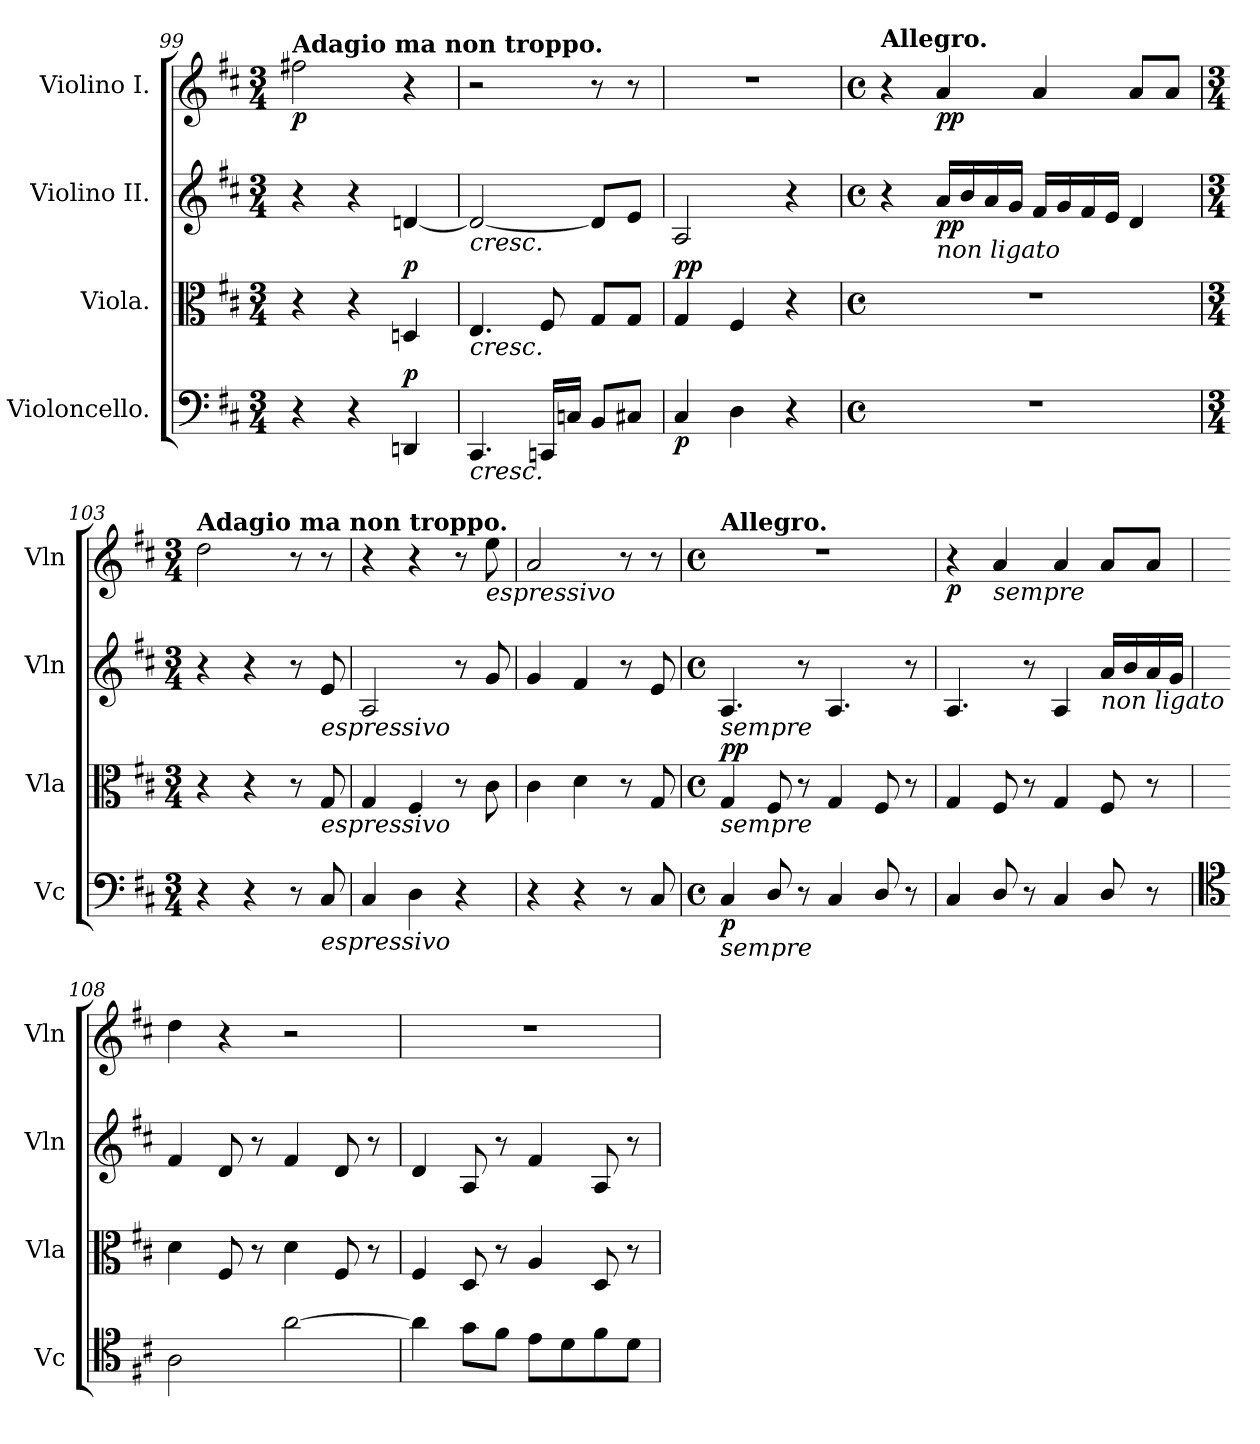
**kern	**dynam	**kern	**dynam	**kern	**dynam	**kern	**dynam
*part4	*part4	*part3	*part3	*part2	*part2	*part1	*part1
*staff4	*staff4	*staff3	*staff3	*staff2	*staff2	*staff1	*staff1
*I"Violoncello.	*	*I"Viola.	*	*I"Violino II.	*	*I"Violino I.	*
*I'Vc	*	*I'Vla	*	*I'Vln	*	*I'Vln	*
!!LO:PB:g=z
*clefF4	*	*clefC3	*	*clefG2	*	*clefG2	*
*k[f#c#]	*	*k[f#c#]	*	*k[f#c#]	*	*k[f#c#]	*
*D:	*	*D:	*	*D:	*	*D:	*
*M3/4	*	*M3/4	*	*M3/4	*	*M3/4	*
=99	=99	=99	=99	=99	=99	=99	=99
!	!	!	!	!	!	!LO:TX:a:B:t=Adagio ma non troppo.	!
!	!	!	!	!	!	!	!LO:DY:b
4r	.	4r	.	4r	.	2ff#X\	p
4r	.	4r	.	4r	.	.	.
!	!LO:DY:a	!	!LO:DY:a	!	!	!	!
4DDn/	p	4Dn/	p	[4dn/	.	4r	.
=100	=100	=100	=100	=100	=100	=100	=100
!	!	!	!	!LO:TX:b:i:t=cresc.	!	!	!
!	!	!LO:TX:b:i:t=cresc.	!	!	!	!	!
!LO:TX:b:i:t=cresc.	!	!	!	!	!	!	!
4.CC#/	.	4.E/	.	2d/_	.	2r	.
16CCn/LL	.	8F#/	.	.	.	.	.
16Cn/JJ	.	.	.	.	.	.	.
8BB/L	.	8G/L	.	8d/L]	.	8r	.
8C#X/J	.	8G/J	.	8e/J	.	8r	.
=101	=101	=101	=101	=101	=101	=101	=101
!	!LO:DY:b	!	!LO:DY:b	!	!	!	!
!	!	!	!LO:DY:n=1:a	!	!	!	!
4C#/	p	4G/	p p	2A/	.	2.r	.
4D\	.	4F#/	.	.	.	.	.
4r	.	4r	.	4r	.	.	.
=102	=102	=102	=102	=102	=102	=102	=102
*M4/4	*	*M4/4	*	*M4/4	*	*M4/4	*
*met(c)	*	*met(c)	*	*met(c)	*	*met(c)	*
!	!	!	!	!	!	!LO:TX:a:B:t=Allegro.	!
1r	.	1r	.	4r	.	4r	.
!	!	!	!	!LO:TX:b:i:t=non ligato	!	!	!
!	!	!	!	!	!LO:DY:b	!	!LO:DY:b
.	.	.	.	16a/LL	pp	4a/	pp
.	.	.	.	16b/	.	.	.
.	.	.	.	16a/	.	.	.
.	.	.	.	16g/JJ	.	.	.
.	.	.	.	16f#/LL	.	4a/	.
.	.	.	.	16g/	.	.	.
.	.	.	.	16f#/	.	.	.
.	.	.	.	16e/JJ	.	.	.
.	.	.	.	4d/	.	8a/L	.
.	.	.	.	.	.	8a/J	.
=103	=103	=103	=103	=103	=103	=103	=103
*M3/4	*	*M3/4	*	*M3/4	*	*M3/4	*
!	!	!	!	!	!	!LO:TX:a:B:t=Adagio ma non troppo.	!
4r	.	4r	.	4r	.	2dd\	.
4r	.	4r	.	4r	.	.	.
8r	.	8r	.	8r	.	8r	.
!	!	!	!	!LO:TX:b:i:t=espressivo	!	!	!
!	!	!LO:TX:b:i:t=espressivo	!	!	!	!	!
!LO:TX:b:i:t=espressivo	!	!	!	!	!	!	!
8C#/	.	8G/	.	8e/	.	8r	.
=104	=104	=104	=104	=104	=104	=104	=104
4C#/	.	4G/	.	2A/	.	4r	.
4D\	.	4F#/	.	.	.	4r	.
4r	.	8r	.	8r	.	8r	.
!	!	!	!	!	!	!LO:TX:b:i:t=espressivo	!
.	.	8c#\	.	8g/	.	8ee\	.
!!LO:LB:g=z
=105	=105	=105	=105	=105	=105	=105	=105
4r	.	4c#\	.	4g/	.	2a/	.
4r	.	4d\	.	4f#/	.	.	.
8r	.	8r	.	8r	.	8r	.
8C#/	.	8G/	.	8e/	.	8r	.
!!LO:LB:g=z
=106	=106	=106	=106	=106	=106	=106	=106
*M4/4	*	*M4/4	*	*M4/4	*	*M4/4	*
*met(c)	*	*met(c)	*	*met(c)	*	*met(c)	*
!	!	!	!	!	!	!LO:TX:a:B:t=Allegro.	!
!	!	!	!	!LO:TX:b:i:t=sempre	!	!	!
!	!	!LO:TX:b:i:t=sempre	!	!	!	!	!
!LO:TX:b:i:t=sempre	!	!	!	!	!	!	!
!	!LO:DY:b	!	!LO:DY:b	!	!	!	!
!	!	!	!LO:DY:n=1:a	!	!	!	!
4C#/	p	4G/	p p	4.A/	.	1r	.
8D/	.	8F#/	.	.	.	.	.
8r	.	8r	.	8r	.	.	.
4C#/	.	4G/	.	4.A/	.	.	.
8D/	.	8F#/	.	.	.	.	.
8r	.	8r	.	8r	.	.	.
=107	=107	=107	=107	=107	=107	=107	=107
!	!	!	!	!	!	!	!LO:DY:b
4C#/	.	4G/	.	4.A/	.	4r	p
!	!	!	!	!	!	!LO:TX:b:i:t=sempre	!
8D/	.	8F#/	.	.	.	4a/	.
8r	.	8r	.	8r	.	.	.
4C#/	.	4G/	.	4A/	.	4a/	.
!	!	!	!	!LO:TX:b:i:t=non ligato	!	!	!
8D/	.	8F#/	.	16a/LL	.	8a/L	.
.	.	.	.	16b/	.	.	.
8r	.	8r	.	16a/	.	8a/J	.
.	.	.	.	16g/JJ	.	.	.
=108	=108	=108	=108	=108	=108	=108	=108
*clefC4	*	*	*	*	*	*	*
2A\	.	4d\	.	4f#/	.	4dd\	.
.	.	8F#/	.	8d/	.	4r	.
.	.	8r	.	8r	.	.	.
[2a\	.	4d\	.	4f#/	.	2r	.
.	.	8F#/	.	8d/	.	.	.
.	.	8r	.	8r	.	.	.
=109	=109	=109	=109	=109	=109	=109	=109
4a\]	.	4F#/	.	4d/	.	1r	.
8g\L	.	8D/	.	8A/	.	.	.
8f#\J	.	8r	.	8r	.	.	.
8e\L	.	4A/	.	4f#/	.	.	.
8d\	.	.	.	.	.	.	.
8f#\	.	8D/	.	8A/	.	.	.
8d\J	.	8r	.	8r	.	.	.
=	=	=	=	=	=	=	=
*-	*-	*-	*-	*-	*-	*-	*-
